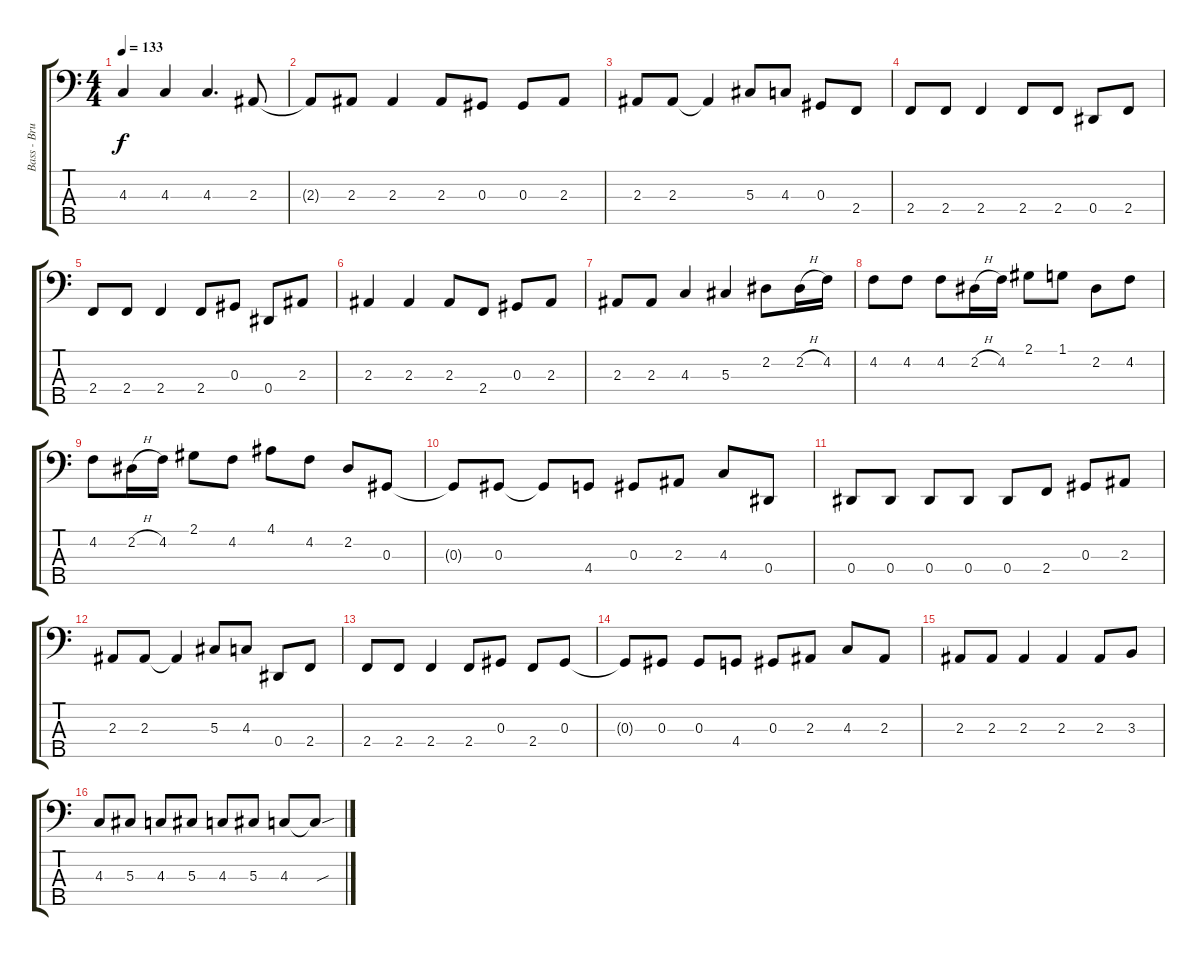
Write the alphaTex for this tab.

\track ("Bass - Bruno Ravel" "Bass - Bru") {instrument electricbassfinger}
\staff {score tabs}
\tuning (Gb2 Db2 Ab1 Eb1 Bb0) {hide}
\ts (4 4)
\tempo 133
\clef f4
\ks c
4.3.4{dy f} 4.3.4 4.3.4{d} 2.3.8 |
2.3{t}.8 2.3.8 2.3.4 2.3.8 0.3.8 0.3.8 2.3.8 |
2.3.8 2.3.8 2.3{t}.4 5.3.8 4.3.8 0.3.8 2.4.8 |
2.4.8 2.4.8 2.4.4 2.4.8 2.4.8 0.4.8 2.4.8 |
2.4.8 2.4.8 2.4.4 2.4.8 0.3.8 0.4.8 2.3.8 |
2.3.4 2.3.4 2.3.8 2.4.8 0.3.8 2.3.8 |
2.3.8 2.3.8 4.3.4 5.3.4 2.2.8 2.2{h}.16 4.2.16 |
4.2.8 4.2.8 4.2.8 2.2{h}.16 4.2.16 2.1.8 1.1.8 2.2.8 4.2.8 |
4.2.8 2.2{h}.16 4.2.16 2.1.8 4.2.8 4.1.8 4.2.8 2.2.8 0.3.8 |
0.3{t}.8 0.3.8 0.3{t}.8 4.4.8 0.3.8 2.3.8 4.3.8 0.4.8 |
0.4.8 0.4.8 0.4.8 0.4.8 0.4.8 2.4.8 0.3.8 2.3.8 |
2.3.8 2.3.8 2.3{t}.4 5.3.8 4.3.8 0.4.8 2.4.8 |
2.4.8 2.4.8 2.4.4 2.4.8 0.3.8 2.4.8 0.3.8 |
0.3{t}.8 0.3.8 0.3.8 4.4.8 0.3.8 2.3.8 4.3.8 2.3.8 |
2.3.8 2.3.8 2.3.4 2.3.4 2.3.8 3.3.8 |
4.3.8 5.3.8 4.3.8 5.3.8 4.3.8 5.3.8 4.3.8 4.3{sou t}.8
